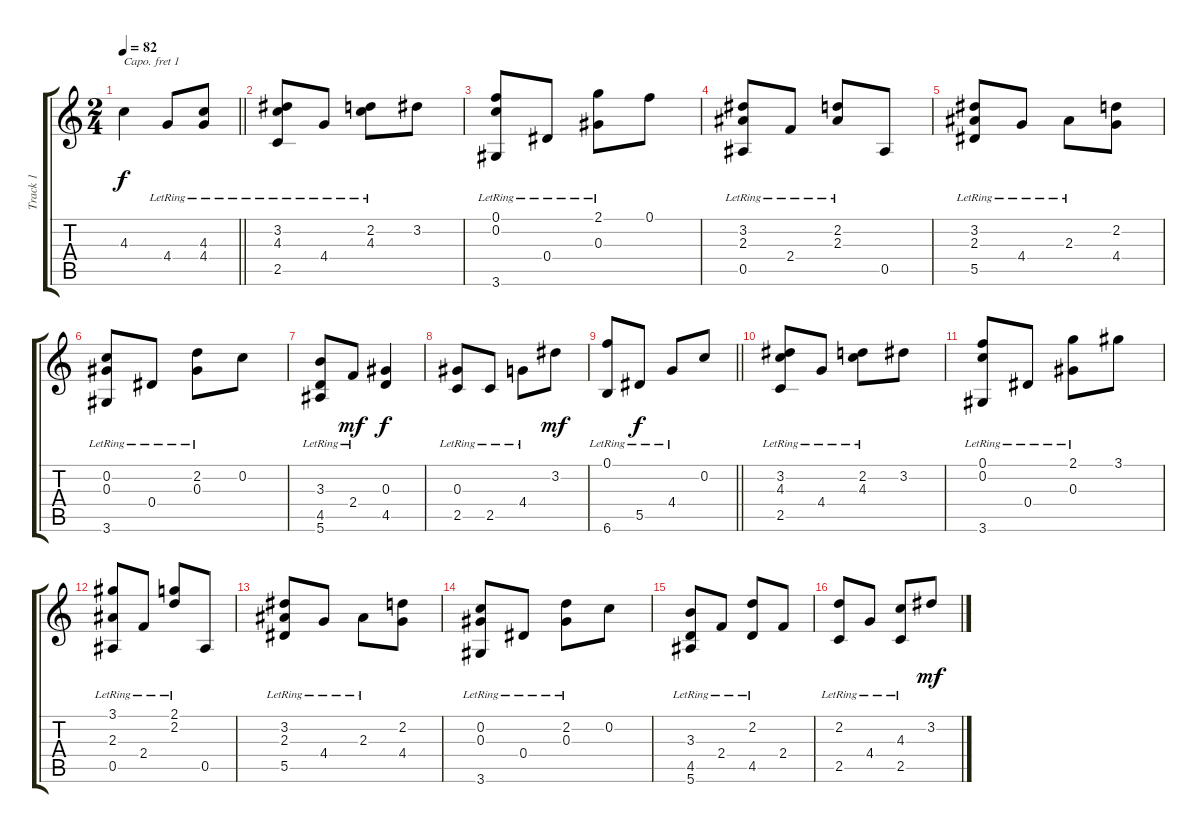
\track ("Track 1" "Track 1") {instrument acousticguitarsteel}
\staff {score tabs}
\capo 1
\tuning (E4 B3 G3 D3 A2 E2) {hide}
\ts (2 4)
\tempo 82
\clef g2
\barLineRight lightlight
\ks c
4.3{t}.4{dy f} 4.4{lr}.8 (4.3{lr} 4.4).8 |
(3.2{lr} 4.3{lr} 2.5{lr}).8 4.4{lr}.8 (2.2{lr} 4.3{lr}).8 3.2.8 |
(0.1{lr} 0.2{lr} 3.6{lr}).8 0.4{lr}.8 (2.1 0.3{lr}).8 0.1.8 |
(3.2{lr} 2.3{lr} 0.5{lr}).8 2.4{lr}.8 (2.2{lr} 2.3{lr}).8 0.5.8 |
(3.2{lr} 2.3{lr} 5.5{lr}).8 4.4{lr}.8 2.3{lr}.8 (2.2 4.4).8 |
(0.2{lr} 0.3{lr} 3.6{lr}).8 0.4{lr}.8 (2.2{lr} 0.3{lr}).8 0.2.8 |
(3.3{lr} 4.5{lr} 5.6{lr}).8 2.4{lr}.8{dy mf} (0.3 4.5).4{dy f} |
(0.3{lr} 2.5{lr}).8 2.5{lr}.8 4.4{lr}.8 3.2.8{dy mf} |
\barLineRight lightlight
(0.1{lr} 6.6{lr}).8 5.5{lr}.8{dy f} 4.4{lr}.8 0.2.8 |
(3.2{lr} 4.3{lr} 2.5{lr}).8 4.4{lr}.8 (2.2{lr} 4.3{lr}).8 3.2.8 |
(0.1{lr} 0.2{lr} 3.6{lr}).8 0.4{lr}.8 (2.1{lr} 0.3{lr}).8 3.1.8 |
(3.1{lr} 2.3{lr} 0.5{lr}).8 2.4{lr}.8 (2.1{lr} 2.2{lr}).8 0.5.8 |
(3.2{lr} 2.3{lr} 5.5{lr}).8 4.4{lr}.8 2.3{lr}.8 (2.2 4.4).8 |
(0.2{lr} 0.3{lr} 3.6{lr}).8 0.4{lr}.8 (2.2{lr} 0.3{lr}).8 0.2.8 |
(3.3{lr} 4.5{lr} 5.6{lr}).8 2.4{lr}.8 (2.2{lr} 4.5{lr}).8 2.4.8 |
(2.2{lr} 2.5{lr}).8 4.4{lr}.8 (4.3{lr} 2.5{lr}).8 3.2.8{dy mf}
